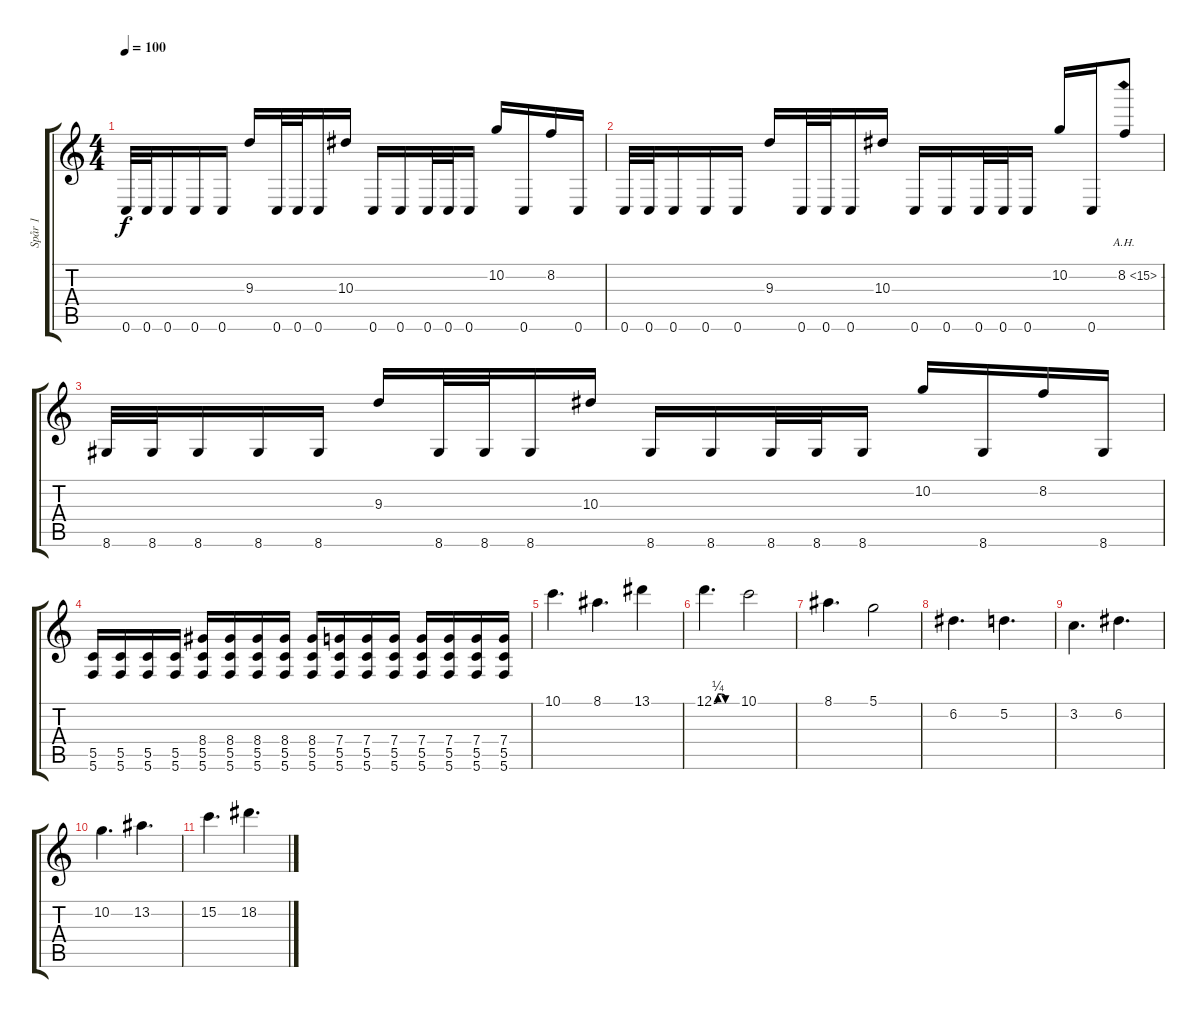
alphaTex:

\track ("Spår 1" "Spår 1") {instrument distortionguitar}
\staff {score tabs}
\tuning (D4 A3 F3 C3 G2 C2) {hide}
\ts (4 4)
\tempo 100
\clef g2
\ks c
0.6.32{dy f} 0.6.32 0.6.16 0.6.16 0.6.16 9.3.16 0.6.32 0.6.32 0.6.16 10.3.16 0.6.16 0.6.16 0.6.32 0.6.32 0.6.16 10.2.16 0.6.16 8.2.16 0.6.16 |
0.6.32 0.6.32 0.6.16 0.6.16 0.6.16 9.3.16 0.6.32 0.6.32 0.6.16 10.3.16 0.6.16 0.6.16 0.6.32 0.6.32 0.6.16 10.2.16 0.6.16 8.2{ah 7}.8 |
8.6.32 8.6.32 8.6.16 8.6.16 8.6.16 9.3.16 8.6.32 8.6.32 8.6.16 10.3.16 8.6.16 8.6.16 8.6.32 8.6.32 8.6.16 10.2.16 8.6.16 8.2.16 8.6.16 |
(5.5 5.6).16 (5.5 5.6).16 (5.5 5.6).16 (5.5 5.6).16 (8.4 5.5 5.6).16 (8.4 5.5 5.6).16 (8.4 5.5 5.6).16 (8.4 5.5 5.6).16 (8.4 5.5 5.6).16 (7.4 5.5 5.6).16 (7.4 5.5 5.6).16 (7.4 5.5 5.6).16 (7.4 5.5 5.6).16 (7.4 5.5 5.6).16 (7.4 5.5 5.6).16 (7.4 5.5 5.6).16 |
10.1.4{d} 8.1.4{d} 13.1.4 |
12.1{be (custom 0 0 10 1 20 1 30 0 60 0)}.4{d} 10.1.2 |
8.1.4{d} 5.1.2 |
6.2.4{d} 5.2.4{d} |
3.2.4{d} 6.2.4{d} |
10.2.4{d} 13.2.4{d} |
15.2.4{d} 18.2.4{d}
